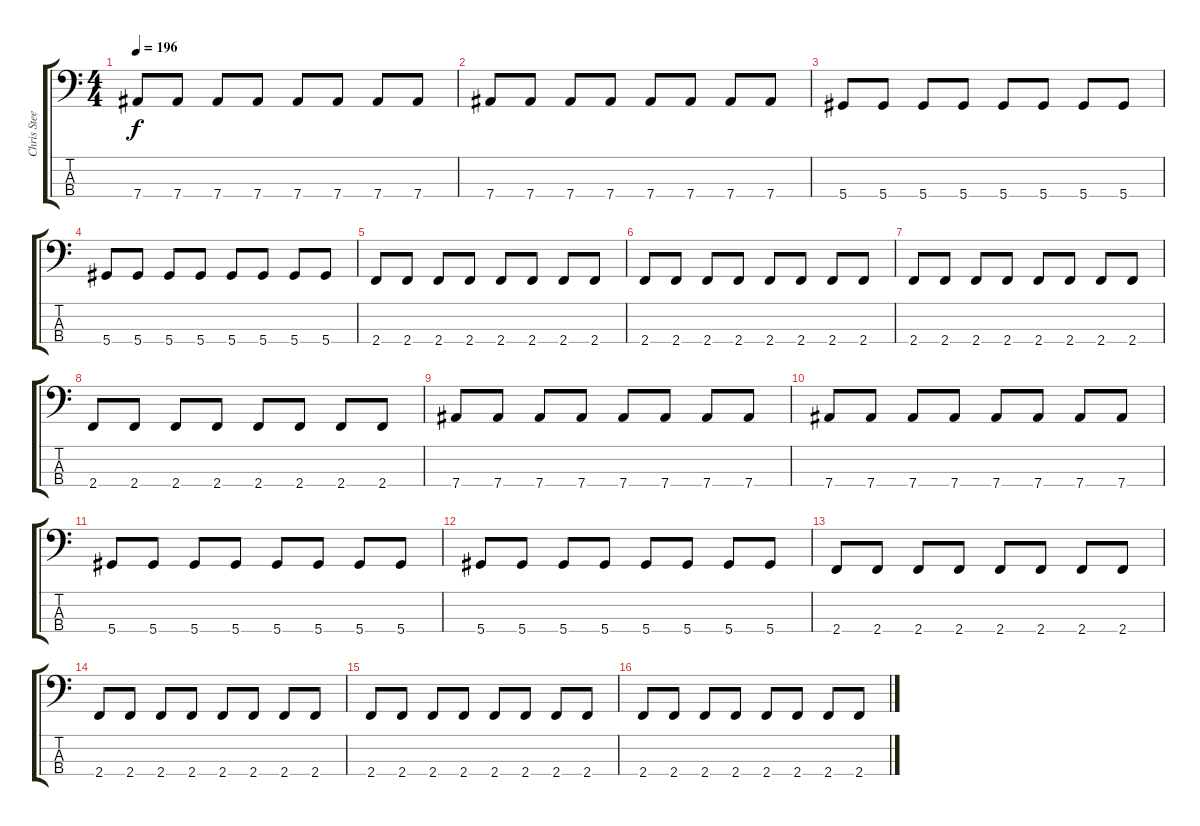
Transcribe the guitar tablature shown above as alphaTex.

\track ("Chris Steele" "Chris Stee") {instrument electricbasspick}
\staff {score tabs}
\tuning (Gb2 Db2 Ab1 Eb1) {hide}
\ts (4 4)
\tempo 196
\clef f4
\ks c
7.4.8{dy f} 7.4.8 7.4.8 7.4.8 7.4.8 7.4.8 7.4.8 7.4.8 |
7.4.8 7.4.8 7.4.8 7.4.8 7.4.8 7.4.8 7.4.8 7.4.8 |
5.4.8 5.4.8 5.4.8 5.4.8 5.4.8 5.4.8 5.4.8 5.4.8 |
5.4.8 5.4.8 5.4.8 5.4.8 5.4.8 5.4.8 5.4.8 5.4.8 |
2.4.8 2.4.8 2.4.8 2.4.8 2.4.8 2.4.8 2.4.8 2.4.8 |
2.4.8 2.4.8 2.4.8 2.4.8 2.4.8 2.4.8 2.4.8 2.4.8 |
2.4.8 2.4.8 2.4.8 2.4.8 2.4.8 2.4.8 2.4.8 2.4.8 |
2.4.8 2.4.8 2.4.8 2.4.8 2.4.8 2.4.8 2.4.8 2.4.8 |
7.4.8 7.4.8 7.4.8 7.4.8 7.4.8 7.4.8 7.4.8 7.4.8 |
7.4.8 7.4.8 7.4.8 7.4.8 7.4.8 7.4.8 7.4.8 7.4.8 |
5.4.8 5.4.8 5.4.8 5.4.8 5.4.8 5.4.8 5.4.8 5.4.8 |
5.4.8 5.4.8 5.4.8 5.4.8 5.4.8 5.4.8 5.4.8 5.4.8 |
2.4.8 2.4.8 2.4.8 2.4.8 2.4.8 2.4.8 2.4.8 2.4.8 |
2.4.8 2.4.8 2.4.8 2.4.8 2.4.8 2.4.8 2.4.8 2.4.8 |
2.4.8 2.4.8 2.4.8 2.4.8 2.4.8 2.4.8 2.4.8 2.4.8 |
2.4.8 2.4.8 2.4.8 2.4.8 2.4.8 2.4.8 2.4.8 2.4.8
